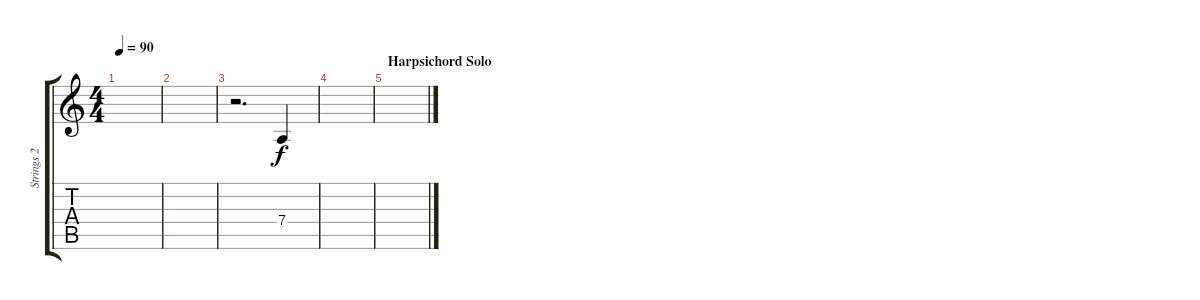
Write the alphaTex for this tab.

\track ("Strings 2" "Strings 2") {instrument stringensemble2}
\staff {score tabs}
\tuning (E4 B3 G3 D3 A2 E2) {hide}
\ts (4 4)
\tempo 90
\clef g2
\ks c
|
|
r.2{d} 7.4.4 |
|
\section ("" "Harpsichord Solo")
